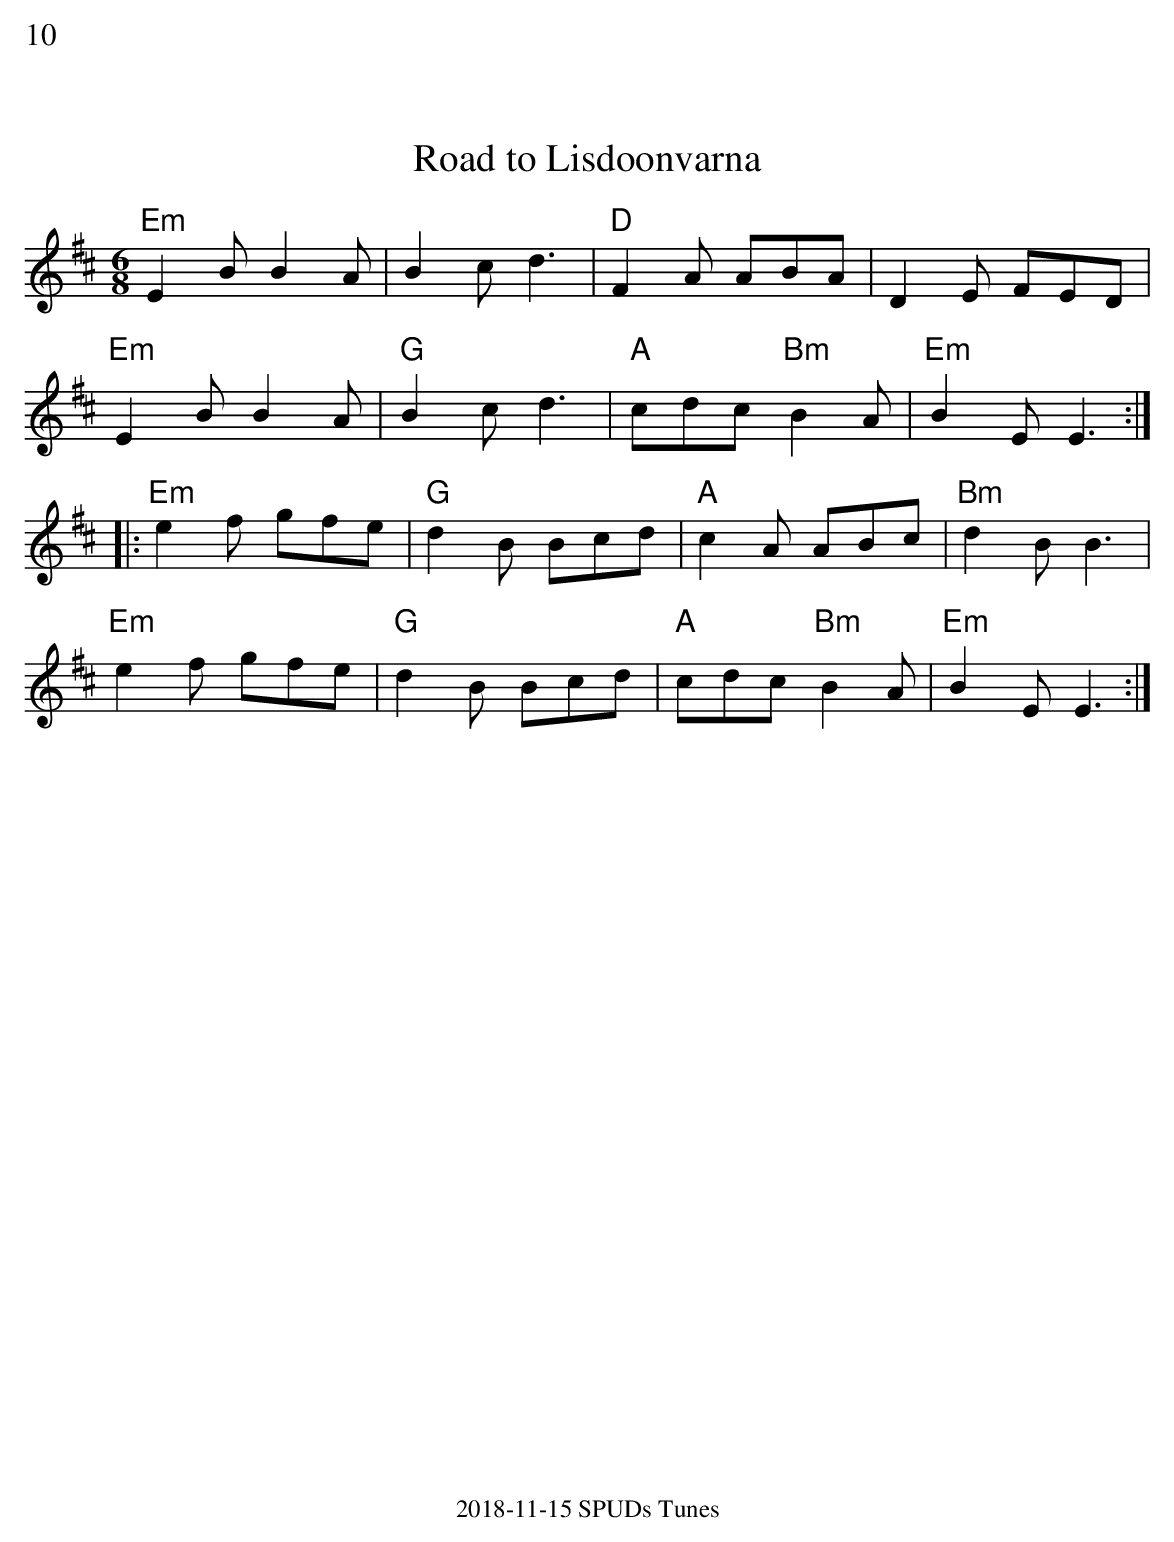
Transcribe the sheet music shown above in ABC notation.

X:1
%%text 10
T: Road to Lisdoonvarna
M: 6/8
K: EDor
"Em"E2B B2A| B2c d3| "D"F2A ABA| D2E FED|
"Em"E2B B2A| "G"B2c d3| "A"cdc "Bm"B2A| "Em"B2E E3 :|
|:"Em"e2f gfe| "G"d2B Bcd| "A"c2A ABc| "Bm"d2B B3|
"Em"e2f gfe| "G"d2B Bcd| "A"cdc "Bm"B2A| "Em"B2E E3 :|
